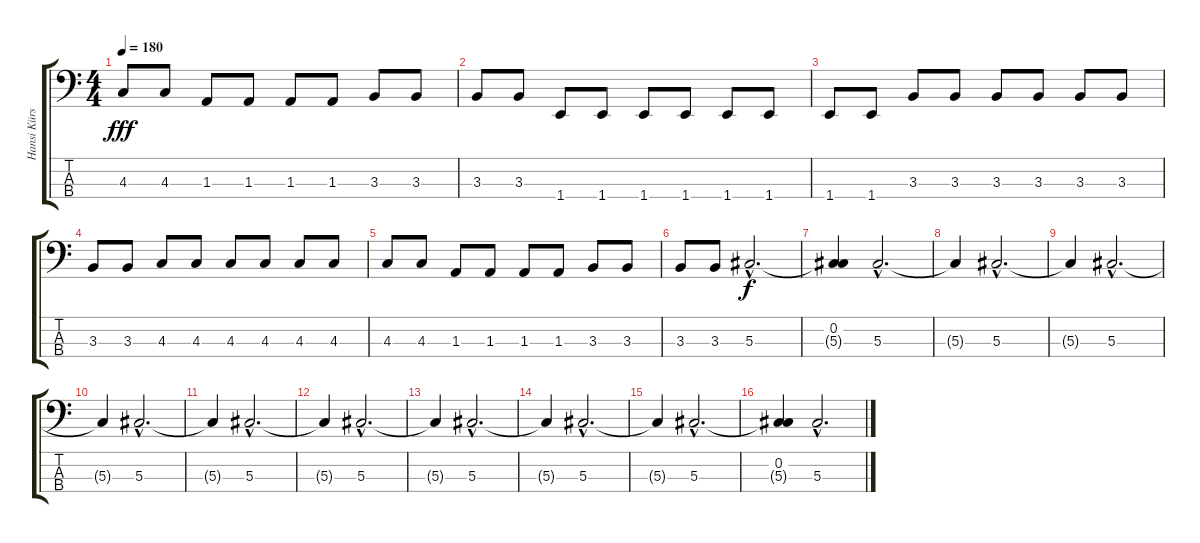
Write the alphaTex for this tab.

\track ("Hansi Kürsch" "Hansi Kürs") {instrument electricbassfinger}
\staff {score tabs}
\tuning (Gb2 Db2 Ab1 Eb1) {hide}
\ts (4 4)
\tempo 180
\clef f4
\ks c
4.3.8{dy fff} 4.3.8 1.3.8 1.3.8 1.3.8 1.3.8 3.3.8 3.3.8 |
3.3.8 3.3.8 1.4.8 1.4.8 1.4.8 1.4.8 1.4.8 1.4.8 |
1.4.8 1.4.8 3.3.8 3.3.8 3.3.8 3.3.8 3.3.8 3.3.8 |
3.3.8 3.3.8 4.3.8 4.3.8 4.3.8 4.3.8 4.3.8 4.3.8 |
4.3.8 4.3.8 1.3.8 1.3.8 1.3.8 1.3.8 3.3.8 3.3.8 |
3.3.8 3.3.8 5.3{hac}.2{d dy f} |
(0.2 5.3{t}).4 5.3{hac}.2{d} |
5.3{t}.4 5.3{hac}.2{d} |
5.3{t}.4 5.3{hac}.2{d} |
5.3{t}.4 5.3{hac}.2{d} |
5.3{t}.4 5.3{hac}.2{d} |
5.3{t}.4 5.3{hac}.2{d} |
5.3{t}.4 5.3{hac}.2{d} |
5.3{t}.4 5.3{hac}.2{d} |
5.3{t}.4 5.3{hac}.2{d} |
(0.2 5.3{t}).4 5.3{hac}.2{d}
